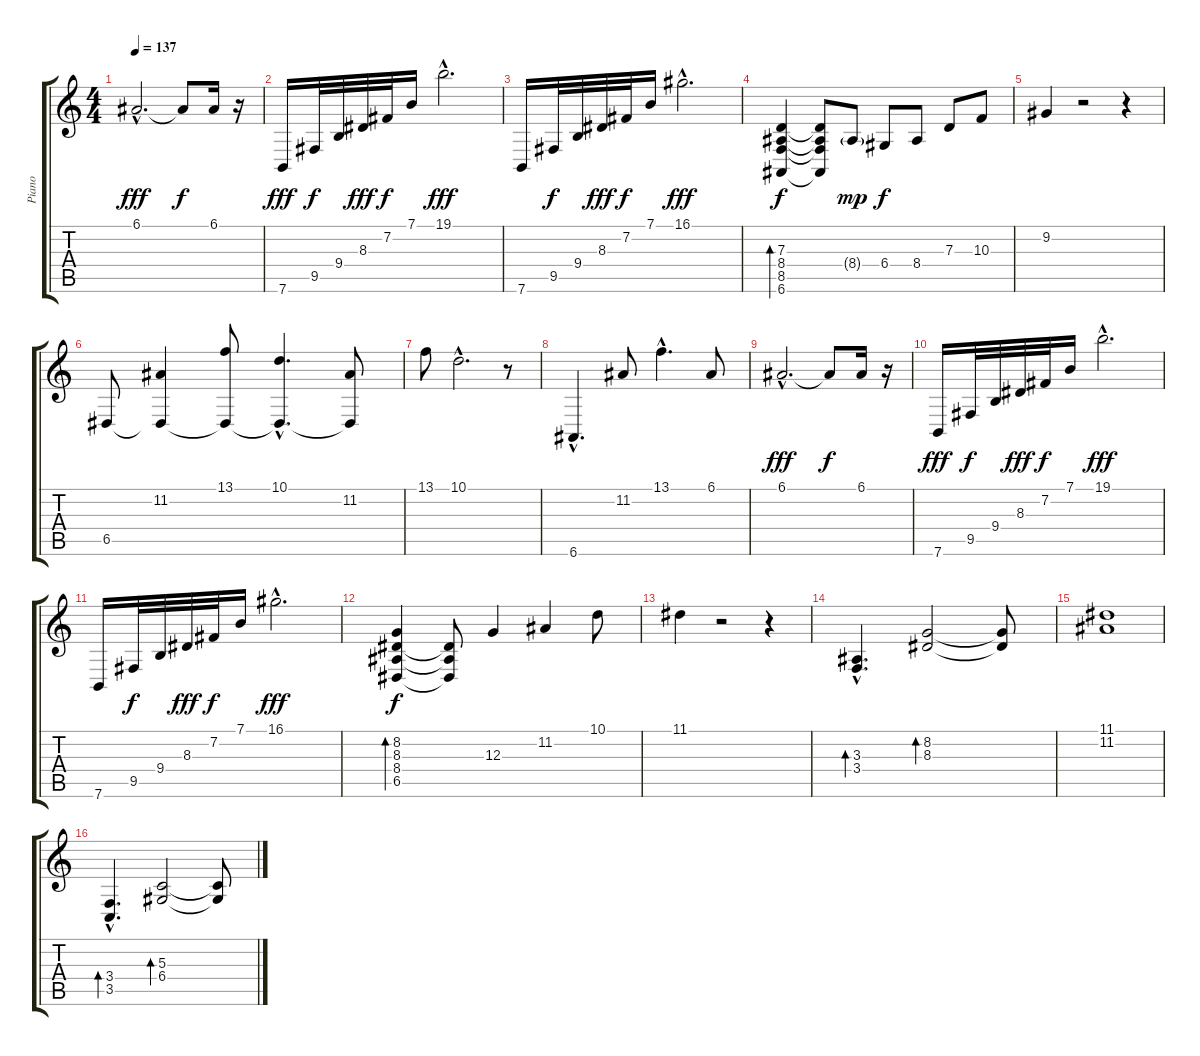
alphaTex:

\track ("Piano" "Piano") {instrument brightacousticpiano}
\staff {score tabs}
\tuning (E4 B3 G3 D3 A2 E2) {hide}
\ts (4 4)
\tempo 137
\clef g2
\ks c
6.1{hac}.2{d dy fff} 6.1{t}.8{dy f} 6.1.16 r.16 |
7.6.16{dy fff} 9.5.32{dy f} 9.4.32 8.3.32{dy fff} 7.2.32{dy f} 7.1.16 19.1{hac}.2{d dy fff} |
7.6.16 9.5.32{dy f} 9.4.32 8.3.32{dy fff} 7.2.32{dy f} 7.1.16 16.1{hac}.2{d dy fff} |
(7.3 8.4 8.5 6.6).4{bd 480 dy f} (7.3{t} 8.4{t} 8.5{t} 6.6{t}).8 8.4{g}.8{dy mp} 6.4.8{dy f} 8.4.8 7.3.8 10.3.8 |
9.2.4 r.2 r.4 |
6.5.8 (11.2 6.5{t}).4 (13.1 6.5{t}).8 (10.1{hac} 6.5{hac t}).4{d} (11.2 6.5{t}).8 |
13.1.8 10.1{hac}.2{d} r.8 |
6.6{hac}.4{d} 11.2.8 13.1{hac}.4{d} 6.1.8 |
6.1{hac}.2{d dy fff} 6.1{t}.8{dy f} 6.1.16 r.16 |
7.6.16{dy fff} 9.5.32{dy f} 9.4.32 8.3.32{dy fff} 7.2.32{dy f} 7.1.16 19.1{hac}.2{d dy fff} |
7.6.16 9.5.32{dy f} 9.4.32 8.3.32{dy fff} 7.2.32{dy f} 7.1.16 16.1{hac}.2{d dy fff} |
(8.2 8.3 8.4 6.5).4{bd 480 dy f} (8.3{t} 8.4{t} 6.5{t}).8 12.3.4 11.2.4 10.1.8 |
11.1.4 r.2 r.4 |
(3.3{hac} 3.4{hac}).4{d bd 240} (8.2 8.3).2{bd 240} (8.2{t} 8.3{t}).8 |
(11.1 11.2).1 |
(3.4{hac} 3.5{hac}).4{d bd 240} (5.3 6.4).2{bd 240} (5.3{t} 6.4{t}).8
